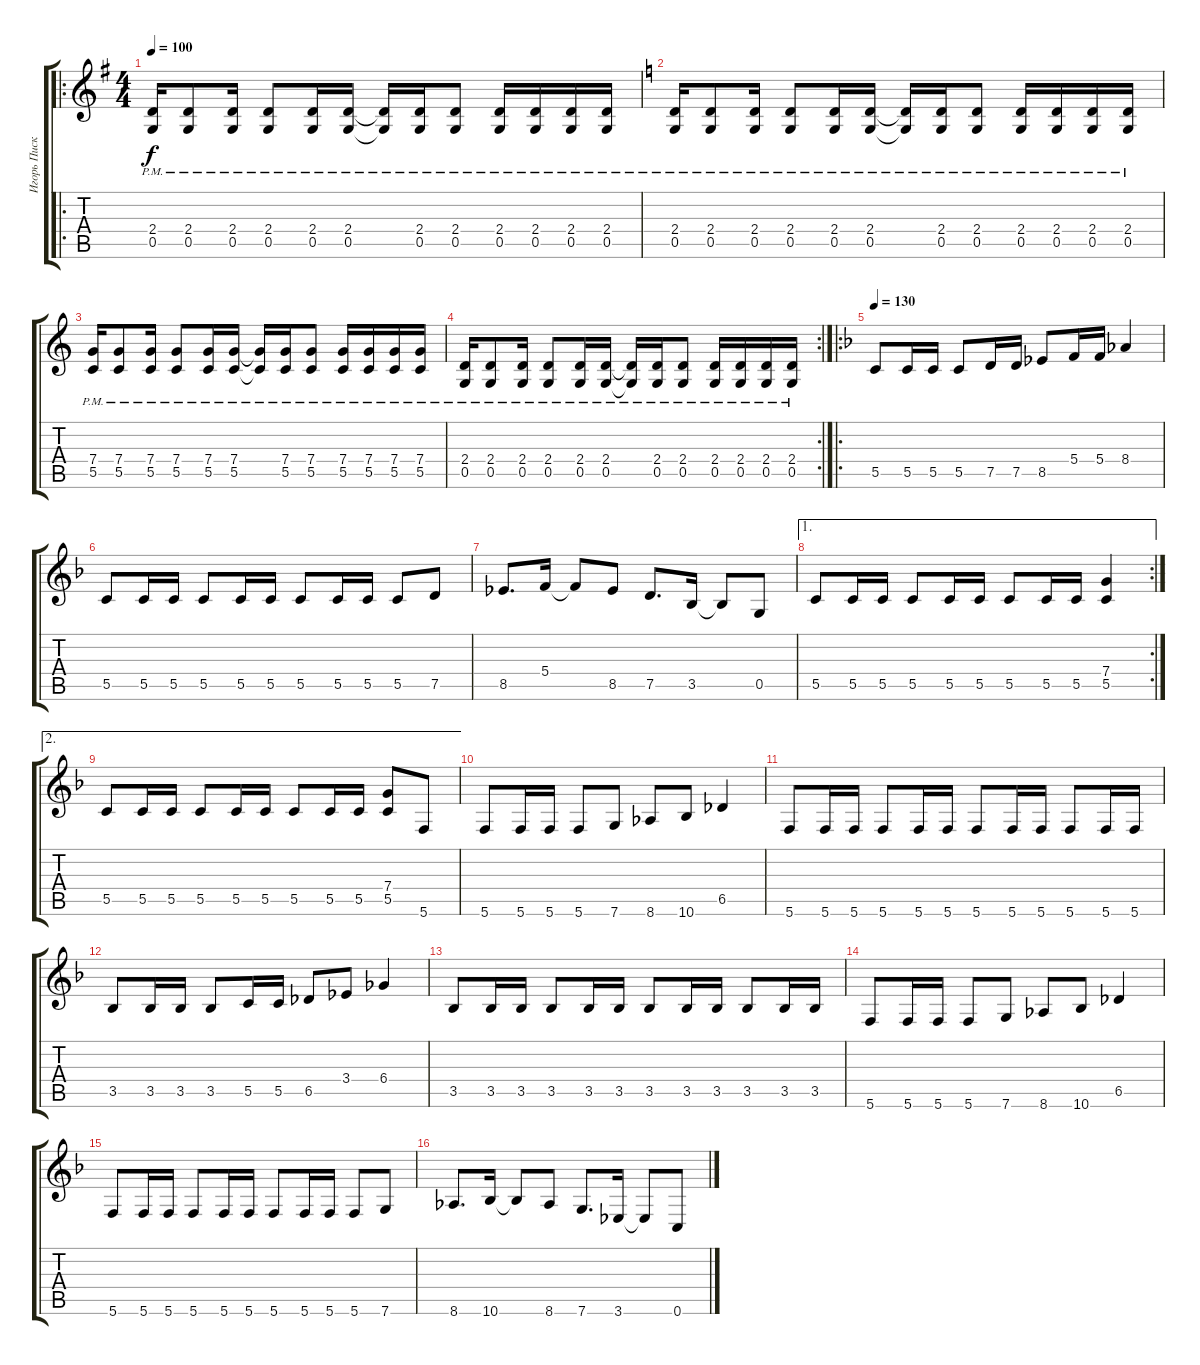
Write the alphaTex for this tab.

\track ("Игорь Пискарёв" "Игорь Писк") {instrument distortionguitar}
\staff {score tabs}
\tuning (D4 A3 F3 C3 G2 C2) {hide}
\ro
\ts (4 4)
\tempo 100
\clef g2
\ks g
(2.4{pm} 0.5{pm}).16{dy f} (2.4{pm} 0.5{pm}).8 (2.4{pm} 0.5{pm}).16 (2.4{pm} 0.5{pm}).8 (2.4{pm} 0.5{pm}).16 (2.4{pm} 0.5{pm}).16 (2.4{pm t} 0.5{pm t}).16 (2.4{pm} 0.5{pm}).16 (2.4{pm} 0.5{pm}).8 (2.4{pm} 0.5{pm}).16 (2.4{pm} 0.5{pm}).16 (2.4{pm} 0.5{pm}).16 (2.4{pm} 0.5{pm}).16 |
\ks c
(2.4{pm} 0.5{pm}).16 (2.4{pm} 0.5{pm}).8 (2.4{pm} 0.5{pm}).16 (2.4{pm} 0.5{pm}).8 (2.4{pm} 0.5{pm}).16 (2.4{pm} 0.5{pm}).16 (2.4{pm t} 0.5{pm t}).16 (2.4{pm} 0.5{pm}).16 (2.4{pm} 0.5{pm}).8 (2.4{pm} 0.5{pm}).16 (2.4{pm} 0.5{pm}).16 (2.4{pm} 0.5{pm}).16 (2.4{pm} 0.5{pm}).16 |
(7.4{pm} 5.5{pm}).16 (7.4{pm} 5.5{pm}).8 (7.4{pm} 5.5{pm}).16 (7.4{pm} 5.5{pm}).8 (7.4{pm} 5.5{pm}).16 (7.4{pm} 5.5{pm}).16 (7.4{pm t} 5.5{pm t}).16 (7.4{pm} 5.5{pm}).16 (7.4{pm} 5.5{pm}).8 (7.4{pm} 5.5{pm}).16 (7.4{pm} 5.5{pm}).16 (7.4{pm} 5.5{pm}).16 (7.4{pm} 5.5{pm}).16 |
\rc 2
(2.4{pm} 0.5{pm}).16 (2.4{pm} 0.5{pm}).8 (2.4{pm} 0.5{pm}).16 (2.4{pm} 0.5{pm}).8 (2.4{pm} 0.5{pm}).16 (2.4{pm} 0.5{pm}).16 (2.4{pm t} 0.5{pm t}).16 (2.4{pm} 0.5{pm}).16 (2.4{pm} 0.5{pm}).8 (2.4{pm} 0.5{pm}).16 (2.4{pm} 0.5{pm}).16 (2.4{pm} 0.5{pm}).16 (2.4{pm} 0.5{pm}).16 |
\ro
\tempo 130
\ks f
5.5.8 5.5.16 5.5.16 5.5.8 7.5.16 7.5.16 8.5.8 5.4.16 5.4.16 8.4.4 |
5.5.8 5.5.16 5.5.16 5.5.8 5.5.16 5.5.16 5.5.8 5.5.16 5.5.16 5.5.8 7.5.8 |
8.5.8{d} 5.4.16 5.4{t}.8 8.5.8 7.5.8{d} 3.5.16 3.5{t}.8 0.5.8 |
\ae 1
\rc 2
5.5.8 5.5.16 5.5.16 5.5.8 5.5.16 5.5.16 5.5.8 5.5.16 5.5.16 (7.4 5.5).4 |
\ae 2
5.5.8 5.5.16 5.5.16 5.5.8 5.5.16 5.5.16 5.5.8 5.5.16 5.5.16 (7.4 5.5).8 5.6.8 |
5.6.8 5.6.16 5.6.16 5.6.8 7.6.8 8.6.8 10.6.8 6.5.4 |
5.6.8 5.6.16 5.6.16 5.6.8 5.6.16 5.6.16 5.6.8 5.6.16 5.6.16 5.6.8 5.6.16 5.6.16 |
3.5.8 3.5.16 3.5.16 3.5.8 5.5.16 5.5.16 6.5.8 3.4.8 6.4.4 |
3.5.8 3.5.16 3.5.16 3.5.8 3.5.16 3.5.16 3.5.8 3.5.16 3.5.16 3.5.8 3.5.16 3.5.16 |
5.6.8 5.6.16 5.6.16 5.6.8 7.6.8 8.6.8 10.6.8 6.5.4 |
5.6.8 5.6.16 5.6.16 5.6.8 5.6.16 5.6.16 5.6.8 5.6.16 5.6.16 5.6.8 7.6.8 |
8.6.8{d} 10.6.16 10.6{t}.8 8.6.8 7.6.8{d} 3.6.16 3.6{t}.8 0.6.8
